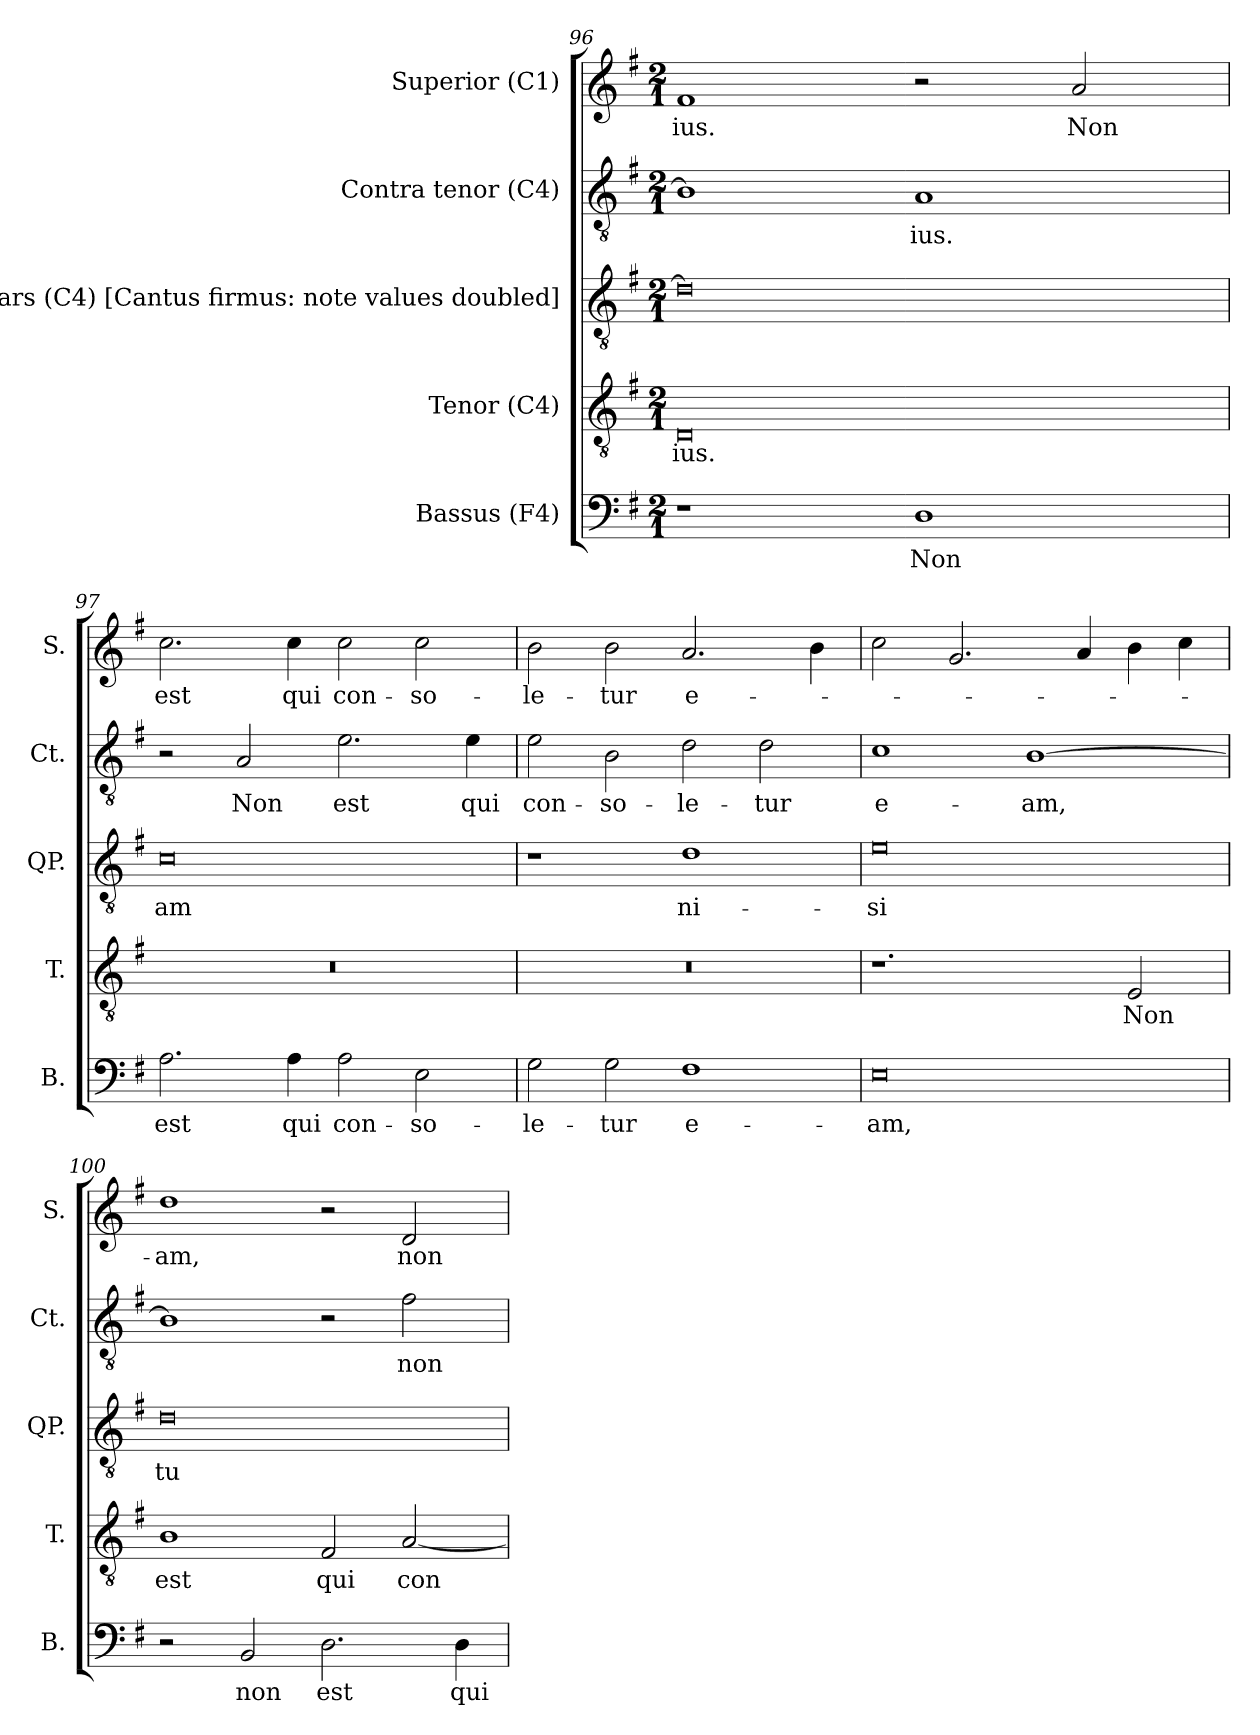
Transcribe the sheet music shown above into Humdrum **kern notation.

**kern	**text	**kern	**text	**kern	**text	**kern	**text	**kern	**text
*part5	*part5	*part4	*part4	*part3	*part3	*part2	*part2	*part1	*part1
*staff5	*staff5	*staff4	*staff4	*staff3	*staff3	*staff2	*staff2	*staff1	*staff1
*I"Bassus (F4)	*	*I"Tenor (C4)	*	*I"Quinta pars (C4) [Cantus firmus: note values doubled]	*	*I"Contra tenor (C4)	*	*I"Superior (C1)	*
*I'B.	*	*I'T.	*	*I'QP.	*	*I'Ct.	*	*I'S.	*
*clefF4	*	*clefGv2	*	*clefGv2	*	*clefGv2	*	*clefG2	*
*	*	*ITrd7c12	*	*ITrd7c12	*	*	*	*	*
*k[f#]	*	*k[f#]	*	*k[f#]	*	*k[f#]	*	*k[f#]	*
*G:	*	*G:	*	*G:	*	*G:	*	*G:	*
*M2/1	*	*M2/1	*	*M2/1	*	*M2/1	*	*M2/1	*
=96	=96	=96	=96	=96	=96	=96	=96	=96	=96
!	!	!	!LO:LY:b:color=#000000	!	!	!	!	!	!
!	!	!	!	!	!	!	!	!	!LO:LY:b:color=#000000
1r	.	0DDi	-ius.	0Di]	.	1Bi]	.	1f#i	-ius.
!	!LO:LY:b:color=#000000	!	!	!	!	!	!	!	!
!	!	!	!	!	!	!	!LO:LY:b:color=#000000	!	!
1Di	Non	.	.	.	.	1Ai	-ius.	2r	.
!	!	!	!	!	!	!	!	!	!LO:LY:b:color=#000000
.	.	.	.	.	.	.	.	2ai/	Non
=97	=97	=97	=97	=97	=97	=97	=97	=97	=97
!	!LO:LY:b:color=#000000	!LO:N:vis=1	!	!	!	!	!	!	!
!	!	!	!	!	!LO:LY:b:color=#000000	!	!	!	!
!	!	!	!	!	!	!	!	!	!LO:LY:b:color=#000000
2.Ai\	est	0r	.	0Ci	-am	2r	.	2.cci\	est
!	!	!	!	!	!	!	!LO:LY:b:color=#000000	!	!
.	.	.	.	.	.	2Ai/	Non	.	.
!	!LO:LY:b:color=#000000	!	!	!	!	!	!	!	!
!	!	!	!	!	!	!	!	!	!LO:LY:b:color=#000000
4Ai\	qui	.	.	.	.	.	.	4cci\	qui
!	!LO:LY:b:color=#000000	!	!	!	!	!	!	!	!
!	!	!	!	!	!	!	!LO:LY:b:color=#000000	!	!
!	!	!	!	!	!	!	!	!	!LO:LY:b:color=#000000
2Ai\	con-	.	.	.	.	2.ei\	est	2cci\	con-
!	!LO:LY:b:color=#000000	!	!	!	!	!	!	!	!
!	!	!	!	!	!	!	!	!	!LO:LY:b:color=#000000
2Ei\	-so-	.	.	.	.	.	.	2cci\	-so-
!	!	!	!	!	!	!	!LO:LY:b:color=#000000	!	!
.	.	.	.	.	.	4ei\	qui	.	.
=98	=98	=98	=98	=98	=98	=98	=98	=98	=98
!	!LO:LY:b:color=#000000	!LO:N:vis=1	!	!	!	!	!	!	!
!	!	!	!	!	!	!	!LO:LY:b:color=#000000	!	!
!	!	!	!	!	!	!	!	!	!LO:LY:b:color=#000000
2Gi\	-le-	0r	.	1r	.	2ei\	con-	2bi\	-le-
!	!LO:LY:b:color=#000000	!	!	!	!	!	!	!	!
!	!	!	!	!	!	!	!LO:LY:b:color=#000000	!	!
!	!	!	!	!	!	!	!	!	!LO:LY:b:color=#000000
2Gi\	-tur	.	.	.	.	2Bi\	-so-	2bi\	-tur
!	!LO:LY:b:color=#000000	!	!	!	!	!	!	!	!
!	!	!	!	!	!LO:LY:b:color=#000000	!	!	!	!
!	!	!	!	!	!	!	!LO:LY:b:color=#000000	!	!
!	!	!	!	!	!	!	!	!	!LO:LY:b:color=#000000
1F#i	e-	.	.	1Di	ni-	2di\	-le-	2.ai/	e-
!	!	!	!	!	!	!	!LO:LY:b:color=#000000	!	!
.	.	.	.	.	.	2di\	-tur	.	.
.	.	.	.	.	.	.	.	4bi\	.
!!LO:PB:g=z
=99	=99	=99	=99	=99	=99	=99	=99	=99	=99
!	!LO:LY:b:color=#000000	!	!	!	!	!	!	!	!
!	!	!	!	!	!LO:LY:b:color=#000000	!	!	!	!
!	!	!	!	!	!	!	!LO:LY:b:color=#000000	!	!
0Ei	-am,	1.r	.	0Ei	-si	1ci	e-	2cci\	.
.	.	.	.	.	.	.	.	2.gi/	.
!	!	!	!	!	!	!	!LO:LY:b:color=#000000	!	!
.	.	.	.	.	.	[1Bi	-am,	.	.
.	.	.	.	.	.	.	.	4ai/	.
!	!	!	!LO:LY:b:color=#000000	!	!	!	!	!	!
.	.	2EEi/	Non	.	.	.	.	4bi\	.
.	.	.	.	.	.	.	.	4cci\	.
=100	=100	=100	=100	=100	=100	=100	=100	=100	=100
!	!	!	!LO:LY:b:color=#000000	!	!	!	!	!	!
!	!	!	!	!	!LO:LY:b:color=#000000	!	!	!	!
!	!	!	!	!	!	!	!	!	!LO:LY:b:color=#000000
2r	.	1BBi	est	0Di	tu	1Bi]	.	1ddi	-am,
!	!LO:LY:b:color=#000000	!	!	!	!	!	!	!	!
2BBi/	non	.	.	.	.	.	.	.	.
!	!LO:LY:b:color=#000000	!	!	!	!	!	!	!	!
!	!	!	!LO:LY:b:color=#000000	!	!	!	!	!	!
2.Di\	est	2FF#i/	qui	.	.	2r	.	2r	.
!	!	!	!LO:LY:b:color=#000000	!	!	!	!	!	!
!	!	!	!	!	!	!	!LO:LY:b:color=#000000	!	!
!	!	!	!	!	!	!	!	!	!LO:LY:b:color=#000000
.	.	[2AAi/	con-	.	.	2f#i\	non	2di/	non
!	!LO:LY:b:color=#000000	!	!	!	!	!	!	!	!
4Di\	qui	.	.	.	.	.	.	.	.
=	=	=	=	=	=	=	=	=	=
*-	*-	*-	*-	*-	*-	*-	*-	*-	*-
